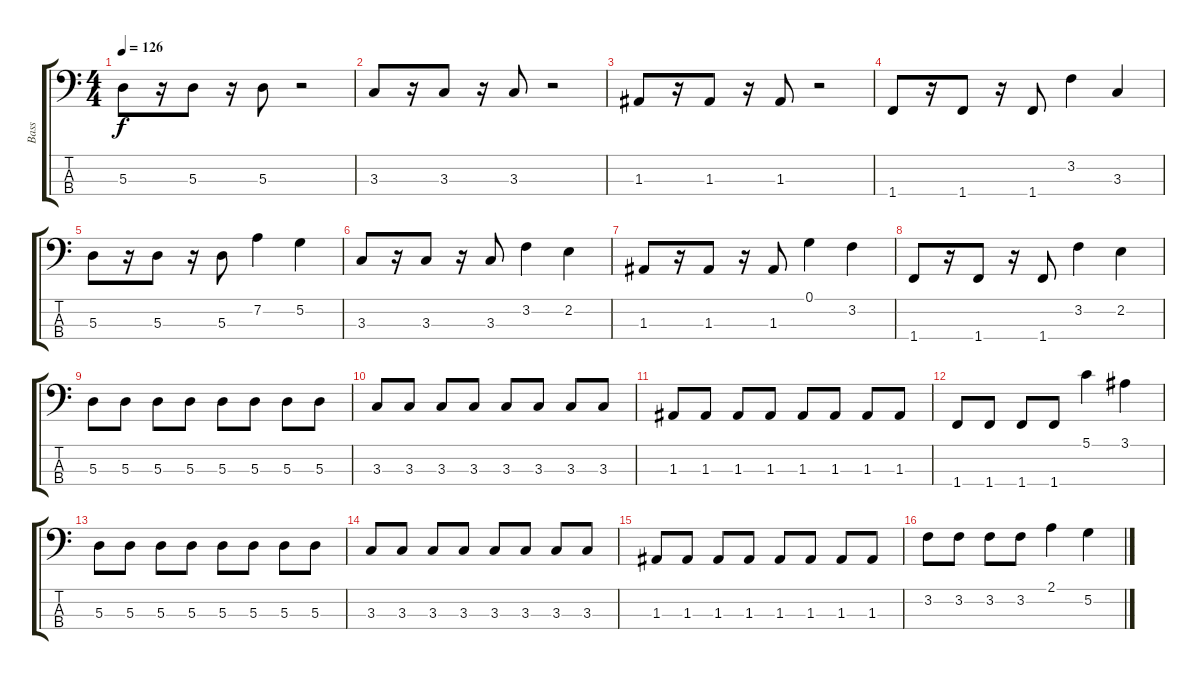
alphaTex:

\track ("Bass" "Bass") {instrument electricbassfinger}
\staff {score tabs}
\tuning (G2 D2 A1 E1) {hide}
\ts (4 4)
\tempo 126
\clef f4
\ks c
5.3.8{dy f} r.16 5.3.8 r.16 5.3.8 r.2 |
3.3.8 r.16 3.3.8 r.16 3.3.8 r.2 |
1.3.8 r.16 1.3.8 r.16 1.3.8 r.2 |
1.4.8 r.16 1.4.8 r.16 1.4.8 3.2.4 3.3.4 |
5.3.8 r.16 5.3.8 r.16 5.3.8 7.2.4 5.2.4 |
3.3.8 r.16 3.3.8 r.16 3.3.8 3.2.4 2.2.4 |
1.3.8 r.16 1.3.8 r.16 1.3.8 0.1.4 3.2.4 |
1.4.8 r.16 1.4.8 r.16 1.4.8 3.2.4 2.2.4 |
5.3.8 5.3.8 5.3.8 5.3.8 5.3.8 5.3.8 5.3.8 5.3.8 |
3.3.8 3.3.8 3.3.8 3.3.8 3.3.8 3.3.8 3.3.8 3.3.8 |
1.3.8 1.3.8 1.3.8 1.3.8 1.3.8 1.3.8 1.3.8 1.3.8 |
1.4.8 1.4.8 1.4.8 1.4.8 5.1.4 3.1.4 |
5.3.8 5.3.8 5.3.8 5.3.8 5.3.8 5.3.8 5.3.8 5.3.8 |
3.3.8 3.3.8 3.3.8 3.3.8 3.3.8 3.3.8 3.3.8 3.3.8 |
1.3.8 1.3.8 1.3.8 1.3.8 1.3.8 1.3.8 1.3.8 1.3.8 |
3.2.8 3.2.8 3.2.8 3.2.8 2.1.4 5.2.4
